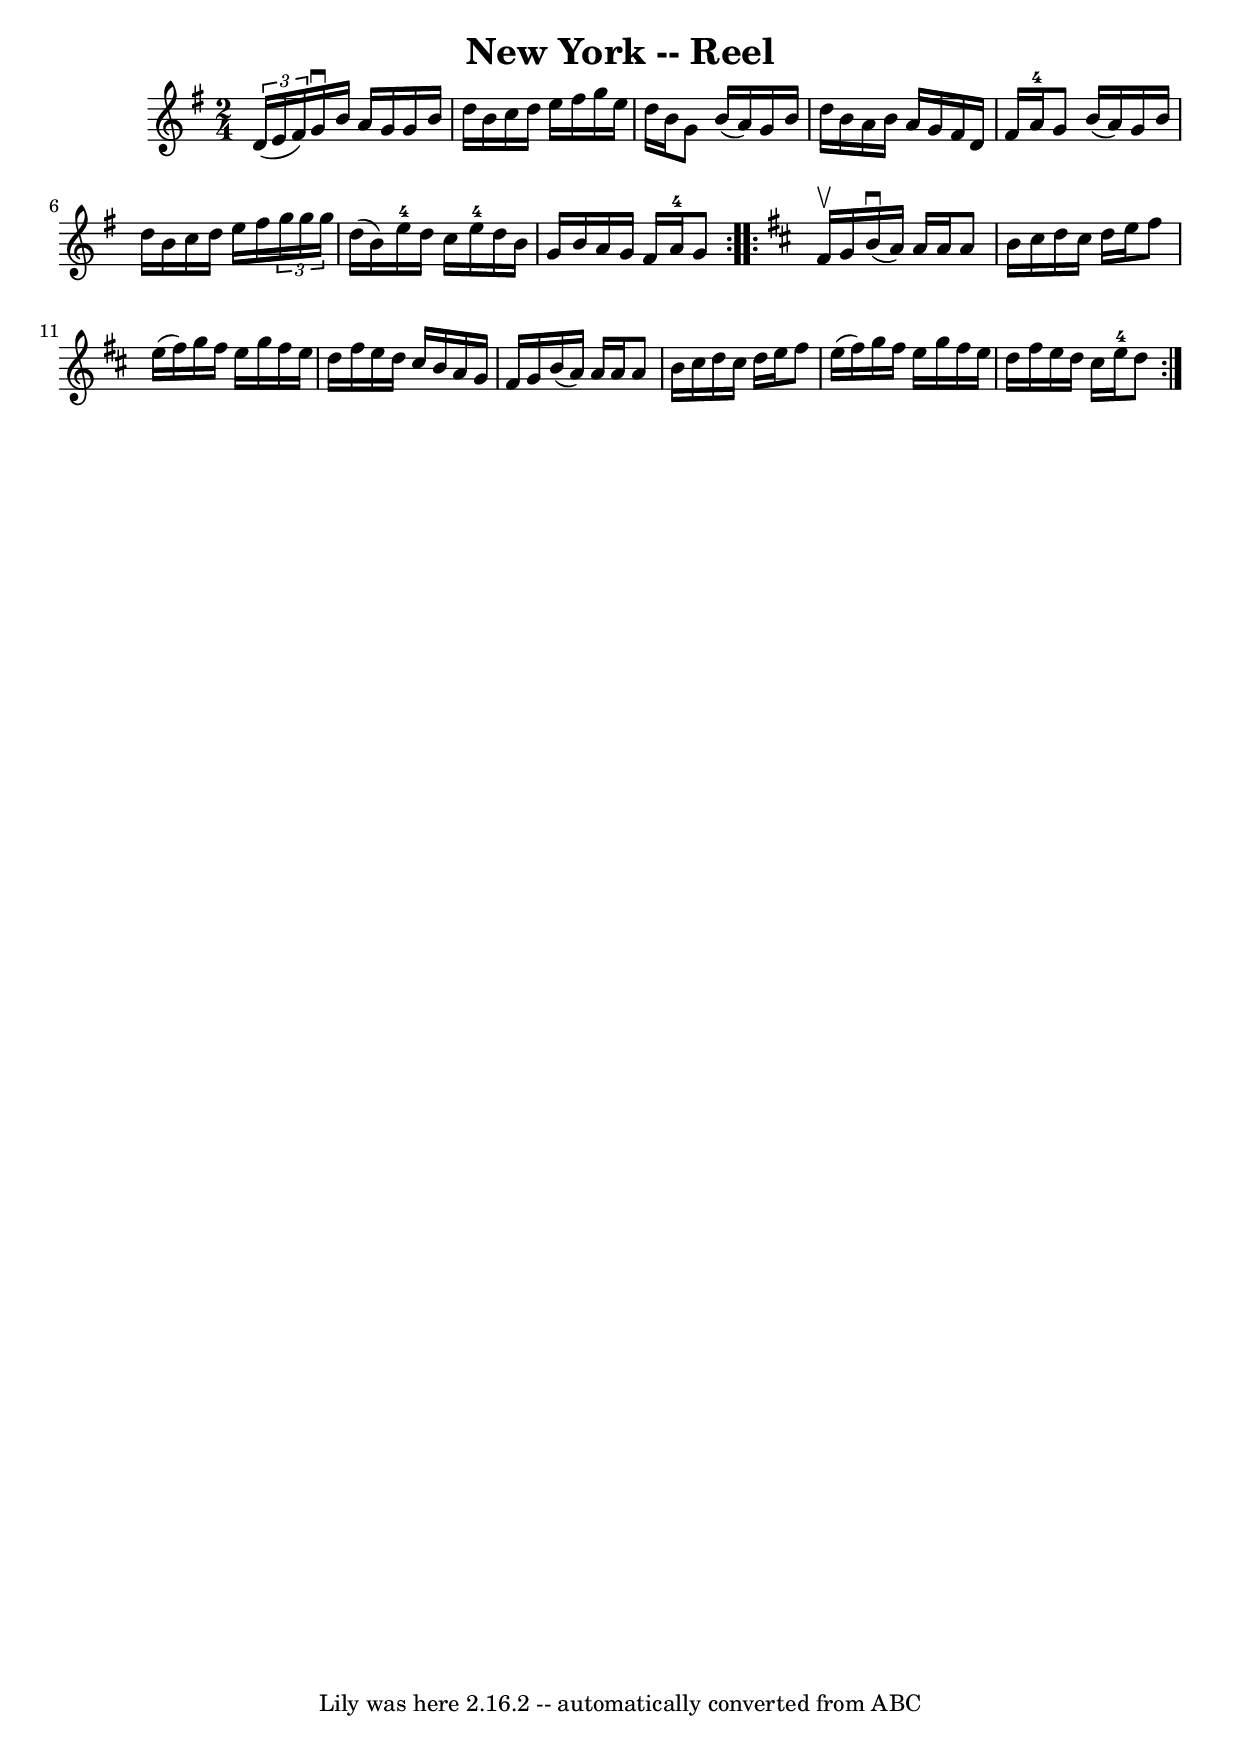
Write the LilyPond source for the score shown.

\version "2.16.2"
\include "Mammoth.ily"
\header {
  %% book = "Ryan's Mammoth Collection"
 crossRefNumber = "1"
 footnotes = "\\\\292"
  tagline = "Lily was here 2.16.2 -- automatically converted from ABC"
  title = "New York -- Reel"

}
voicedefault =  {



  \repeat volta 2 {

    \time 2/4 
    \key g \major
    \times 2/3 { d'16 (e'16 fis'16)  	       }  |
 g'16^\downbow b'16 a'16 g'16 g'16 b'16 d''16 b'16      |
 c''16 d''16 e''16 fis''16 g''16 e''16 d''16 b'16     |
 g'8 b'16 (a'16) g'16 b'16 d''16 b'16     |
 a'16 b'16 a'16 g'16 fis'16 d'16 fis'16 a'16-4   |
 g'8 b'16 (a'16) g'16 b'16 d''16 b'16     |
 c''16 d''16 e''16 fis''16    \times 2/3 { g''16 g''16  
					 g''16   					    } d''16 (b'16)    |
 e''16-4 d''16 c''16 e''16-4 d''16 b'16 g'16 b'16     |
 a'16 g'16 fis'16 
 a'16-4 g'8  
  }   
  \key d \major
  
  \repeat volta 2 {
 fis'16^\upbow g'16   |
 b'16^\downbow(a'16) a'16 a'16 a'8 b'16 cis''16     |
 d''16 cis''16 d''16 e''16 fis''8 e''16 ( fis''16)    |
 g''16 fis''16 e''16 g''16 fis''16 e''16 d''16 fis''16     |
 e''16 d''16 cis''16 b'16 a'16 g'16 fis'16 g'16     |
 b'16 (a'16) a'16 a'16 a'8 b'16 cis''16     |
 d''16 cis''16 d''16 e''16 fis''8 e''16 (fis''16)    |
 g''16 fis''16 e''16 g''16 fis''16 e''16 d''16 fis''16     |
 e''16 d''16 cis''16    
 e''16-4 d''8  
  }   

}

\score{
  <<

    \context Staff="default"
    {
      \voicedefault 
      
    }

  >>
  \layout {
    
  }
  \midi {
  }

}
